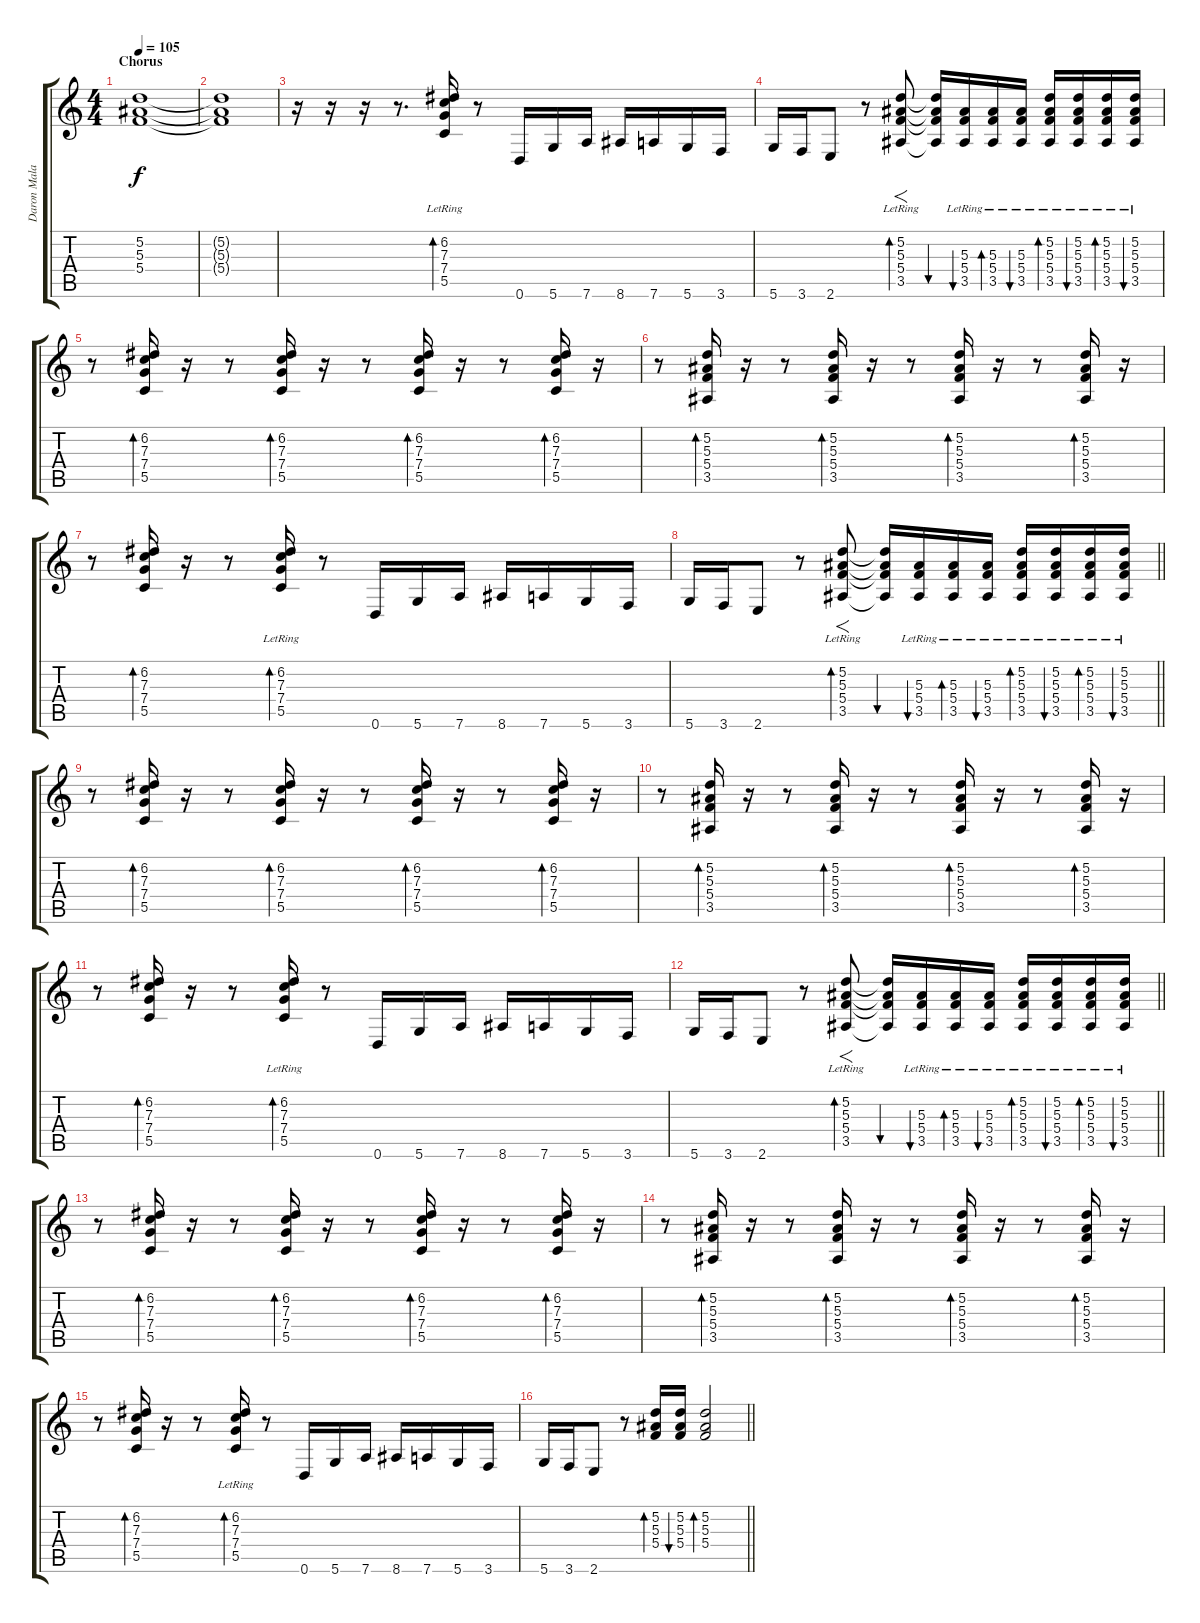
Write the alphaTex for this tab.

\track ("Daron Malakian" "Daron Mala") {instrument distortionguitar}
\staff {score tabs}
\tuning (D4 A3 F3 C3 G2 D2) {hide}
\ts (4 4)
\section ("" "Chorus")
\tempo 105
\clef g2
\ks c
(5.2{t} 5.3{t} 5.4{t}).1{dy f} |
(5.2{t} 5.3{t} 5.4{t}).1 |
r.16 r.16 r.16 r.8{d} (6.2{lr} 7.3{lr} 7.4{lr} 5.5{lr}).16{bd 30} r.8 0.6.16 5.6.16 7.6.16 8.6.16 7.6.16 5.6.16 3.6.16 |
5.6.16 3.6.16 2.6.8 r.8 (5.2{lr} 5.3{lr} 5.4{lr} 3.5{lr}).8{f bd 60} (5.2{t} 5.3{t} 5.4{t} 3.5{t}).16{bu 60} (5.3{lr} 5.4{lr} 3.5{lr}).16{bu 60} (5.3{lr} 5.4{lr} 3.5{lr}).16{bd 60} (5.3{lr} 5.4{lr} 3.5{lr}).16{bu 60} (5.2{lr} 5.3{lr} 5.4{lr} 3.5{lr}).16{bd 60} (5.2{lr} 5.3{lr} 5.4{lr} 3.5{lr}).16{bu 60} (5.2{lr} 5.3{lr} 5.4{lr} 3.5{lr}).16{bd 60} (5.2{lr} 5.3{lr} 5.4{lr} 3.5{lr}).16{bu 60} |
r.8 (6.2 7.3 7.4 5.5).16{bd 60} r.16 r.8 (6.2 7.3 7.4 5.5).16{bd 60} r.16 r.8 (6.2 7.3 7.4 5.5).16{bd 60} r.16 r.8 (6.2 7.3 7.4 5.5).16{bd 60} r.16 |
r.8 (5.2 5.3 5.4 3.5).16{bd 60} r.16 r.8 (5.2 5.3 5.4 3.5).16{bd 60} r.16 r.8 (5.2 5.3 5.4 3.5).16{bd 60} r.16 r.8 (5.2 5.3 5.4 3.5).16{bd 60} r.16 |
r.8 (6.2 7.3 7.4 5.5).16{bd 60} r.16 r.8 (6.2{lr} 7.3{lr} 7.4{lr} 5.5{lr}).16{bd 60} r.8 0.6.16 5.6.16 7.6.16 8.6.16 7.6.16 5.6.16 3.6.16 |
\barLineRight lightlight
5.6.16 3.6.16 2.6.8 r.8 (5.2{lr} 5.3{lr} 5.4{lr} 3.5{lr}).8{f bd 60} (5.2{t} 5.3{t} 5.4{t} 3.5{t}).16{bu 60} (5.3{lr} 5.4{lr} 3.5{lr}).16{bu 60} (5.3{lr} 5.4{lr} 3.5{lr}).16{bd 60} (5.3{lr} 5.4{lr} 3.5{lr}).16{bu 60} (5.2{lr} 5.3{lr} 5.4{lr} 3.5{lr}).16{bd 60} (5.2{lr} 5.3{lr} 5.4{lr} 3.5{lr}).16{bu 60} (5.2{lr} 5.3{lr} 5.4{lr} 3.5{lr}).16{bd 60} (5.2{lr} 5.3{lr} 5.4{lr} 3.5{lr}).16{bu 60} |
r.8 (6.2 7.3 7.4 5.5).16{bd 60} r.16 r.8 (6.2 7.3 7.4 5.5).16{bd 60} r.16 r.8 (6.2 7.3 7.4 5.5).16{bd 60} r.16 r.8 (6.2 7.3 7.4 5.5).16{bd 60} r.16 |
r.8 (5.2 5.3 5.4 3.5).16{bd 60} r.16 r.8 (5.2 5.3 5.4 3.5).16{bd 60} r.16 r.8 (5.2 5.3 5.4 3.5).16{bd 60} r.16 r.8 (5.2 5.3 5.4 3.5).16{bd 60} r.16 |
r.8 (6.2 7.3 7.4 5.5).16{bd 60} r.16 r.8 (6.2{lr} 7.3{lr} 7.4{lr} 5.5{lr}).16{bd 60} r.8 0.6.16 5.6.16 7.6.16 8.6.16 7.6.16 5.6.16 3.6.16 |
\barLineRight lightlight
5.6.16 3.6.16 2.6.8 r.8 (5.2{lr} 5.3{lr} 5.4{lr} 3.5{lr}).8{f bd 60} (5.2{t} 5.3{t} 5.4{t} 3.5{t}).16{bu 60} (5.3{lr} 5.4{lr} 3.5{lr}).16{bu 60} (5.3{lr} 5.4{lr} 3.5{lr}).16{bd 60} (5.3{lr} 5.4{lr} 3.5{lr}).16{bu 60} (5.2{lr} 5.3{lr} 5.4{lr} 3.5{lr}).16{bd 60} (5.2{lr} 5.3{lr} 5.4{lr} 3.5{lr}).16{bu 60} (5.2{lr} 5.3{lr} 5.4{lr} 3.5{lr}).16{bd 60} (5.2{lr} 5.3{lr} 5.4{lr} 3.5{lr}).16{bu 60} |
r.8 (6.2 7.3 7.4 5.5).16{bd 60} r.16 r.8 (6.2 7.3 7.4 5.5).16{bd 60} r.16 r.8 (6.2 7.3 7.4 5.5).16{bd 60} r.16 r.8 (6.2 7.3 7.4 5.5).16{bd 60} r.16 |
r.8 (5.2 5.3 5.4 3.5).16{bd 60} r.16 r.8 (5.2 5.3 5.4 3.5).16{bd 60} r.16 r.8 (5.2 5.3 5.4 3.5).16{bd 60} r.16 r.8 (5.2 5.3 5.4 3.5).16{bd 60} r.16 |
r.8 (6.2 7.3 7.4 5.5).16{bd 60} r.16 r.8 (6.2{lr} 7.3{lr} 7.4{lr} 5.5{lr}).16{bd 60} r.8 0.6.16 5.6.16 7.6.16 8.6.16 7.6.16 5.6.16 3.6.16 |
\barLineRight lightlight
5.6.16 3.6.16 2.6.8 r.8 (5.2 5.3 5.4).16{bd 60} (5.2 5.3 5.4).16{bu 60} (5.2 5.3 5.4).2{bd 60}
